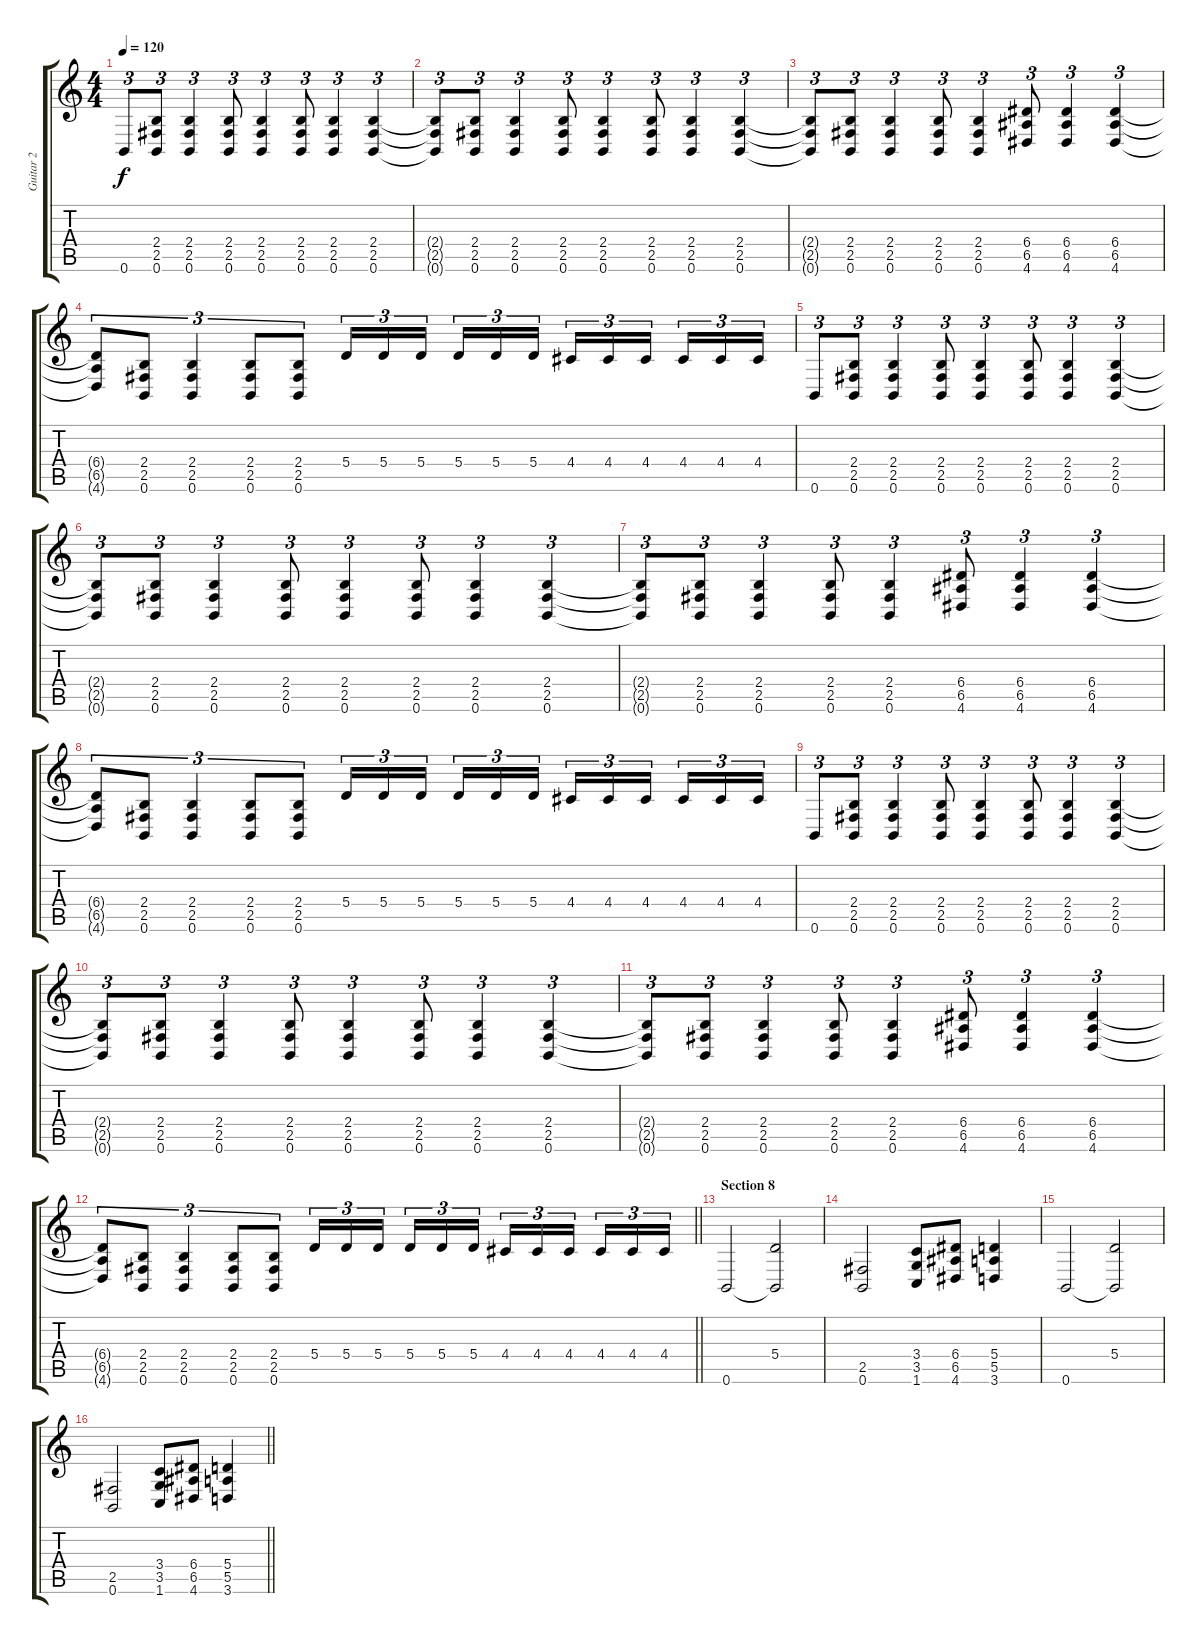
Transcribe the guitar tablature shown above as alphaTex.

\track ("Guitar 2" "Guitar 2") {instrument distortionguitar}
\staff {score tabs}
\tuning (B3 Gb3 D3 A2 E2 B1) {hide}
\ts (4 4)
\tempo 120
\clef g2
\ks c
0.6.8{tu (3 2) dy f} (2.4 2.5 0.6).8{tu (3 2)} (2.4 2.5 0.6).4{tu (3 2)} (2.4 2.5 0.6).8{tu (3 2)} (2.4 2.5 0.6).4{tu (3 2)} (2.4 2.5 0.6).8{tu (3 2)} (2.4 2.5 0.6).4{tu (3 2)} (2.4 2.5 0.6).4{tu (3 2)} |
(2.4{t} 2.5{t} 0.6{t}).8{tu (3 2)} (2.4 2.5 0.6).8{tu (3 2)} (2.4 2.5 0.6).4{tu (3 2)} (2.4 2.5 0.6).8{tu (3 2)} (2.4 2.5 0.6).4{tu (3 2)} (2.4 2.5 0.6).8{tu (3 2)} (2.4 2.5 0.6).4{tu (3 2)} (2.4 2.5 0.6).4{tu (3 2)} |
(2.4{t} 2.5{t} 0.6{t}).8{tu (3 2)} (2.4 2.5 0.6).8{tu (3 2)} (2.4 2.5 0.6).4{tu (3 2)} (2.4 2.5 0.6).8{tu (3 2)} (2.4 2.5 0.6).4{tu (3 2)} (6.4 6.5 4.6).8{tu (3 2)} (6.4 6.5 4.6).4{tu (3 2)} (6.4 6.5 4.6).4{tu (3 2)} |
(6.4{t} 6.5{t} 4.6{t}).8{tu (3 2)} (2.4 2.5 0.6).8{tu (3 2)} (2.4 2.5 0.6).4{tu (3 2)} (2.4 2.5 0.6).8{tu (3 2)} (2.4 2.5 0.6).8{tu (3 2)} 5.4.16{tu (3 2)} 5.4.16{tu (3 2)} 5.4.16{tu (3 2) beam splitsecondary} 5.4.16{tu (3 2)} 5.4.16{tu (3 2)} 5.4.16{tu (3 2)} 4.4.16{tu (3 2)} 4.4.16{tu (3 2)} 4.4.16{tu (3 2) beam splitsecondary} 4.4.16{tu (3 2)} 4.4.16{tu (3 2)} 4.4.16{tu (3 2)} |
0.6.8{tu (3 2)} (2.4 2.5 0.6).8{tu (3 2)} (2.4 2.5 0.6).4{tu (3 2)} (2.4 2.5 0.6).8{tu (3 2)} (2.4 2.5 0.6).4{tu (3 2)} (2.4 2.5 0.6).8{tu (3 2)} (2.4 2.5 0.6).4{tu (3 2)} (2.4 2.5 0.6).4{tu (3 2)} |
(2.4{t} 2.5{t} 0.6{t}).8{tu (3 2)} (2.4 2.5 0.6).8{tu (3 2)} (2.4 2.5 0.6).4{tu (3 2)} (2.4 2.5 0.6).8{tu (3 2)} (2.4 2.5 0.6).4{tu (3 2)} (2.4 2.5 0.6).8{tu (3 2)} (2.4 2.5 0.6).4{tu (3 2)} (2.4 2.5 0.6).4{tu (3 2)} |
(2.4{t} 2.5{t} 0.6{t}).8{tu (3 2)} (2.4 2.5 0.6).8{tu (3 2)} (2.4 2.5 0.6).4{tu (3 2)} (2.4 2.5 0.6).8{tu (3 2)} (2.4 2.5 0.6).4{tu (3 2)} (6.4 6.5 4.6).8{tu (3 2)} (6.4 6.5 4.6).4{tu (3 2)} (6.4 6.5 4.6).4{tu (3 2)} |
(6.4{t} 6.5{t} 4.6{t}).8{tu (3 2)} (2.4 2.5 0.6).8{tu (3 2)} (2.4 2.5 0.6).4{tu (3 2)} (2.4 2.5 0.6).8{tu (3 2)} (2.4 2.5 0.6).8{tu (3 2)} 5.4.16{tu (3 2)} 5.4.16{tu (3 2)} 5.4.16{tu (3 2) beam splitsecondary} 5.4.16{tu (3 2)} 5.4.16{tu (3 2)} 5.4.16{tu (3 2)} 4.4.16{tu (3 2)} 4.4.16{tu (3 2)} 4.4.16{tu (3 2) beam splitsecondary} 4.4.16{tu (3 2)} 4.4.16{tu (3 2)} 4.4.16{tu (3 2)} |
0.6.8{tu (3 2)} (2.4 2.5 0.6).8{tu (3 2)} (2.4 2.5 0.6).4{tu (3 2)} (2.4 2.5 0.6).8{tu (3 2)} (2.4 2.5 0.6).4{tu (3 2)} (2.4 2.5 0.6).8{tu (3 2)} (2.4 2.5 0.6).4{tu (3 2)} (2.4 2.5 0.6).4{tu (3 2)} |
(2.4{t} 2.5{t} 0.6{t}).8{tu (3 2)} (2.4 2.5 0.6).8{tu (3 2)} (2.4 2.5 0.6).4{tu (3 2)} (2.4 2.5 0.6).8{tu (3 2)} (2.4 2.5 0.6).4{tu (3 2)} (2.4 2.5 0.6).8{tu (3 2)} (2.4 2.5 0.6).4{tu (3 2)} (2.4 2.5 0.6).4{tu (3 2)} |
(2.4{t} 2.5{t} 0.6{t}).8{tu (3 2)} (2.4 2.5 0.6).8{tu (3 2)} (2.4 2.5 0.6).4{tu (3 2)} (2.4 2.5 0.6).8{tu (3 2)} (2.4 2.5 0.6).4{tu (3 2)} (6.4 6.5 4.6).8{tu (3 2)} (6.4 6.5 4.6).4{tu (3 2)} (6.4 6.5 4.6).4{tu (3 2)} |
\barLineRight lightlight
(6.4{t} 6.5{t} 4.6{t}).8{tu (3 2)} (2.4 2.5 0.6).8{tu (3 2)} (2.4 2.5 0.6).4{tu (3 2)} (2.4 2.5 0.6).8{tu (3 2)} (2.4 2.5 0.6).8{tu (3 2)} 5.4.16{tu (3 2)} 5.4.16{tu (3 2)} 5.4.16{tu (3 2) beam splitsecondary} 5.4.16{tu (3 2)} 5.4.16{tu (3 2)} 5.4.16{tu (3 2)} 4.4.16{tu (3 2)} 4.4.16{tu (3 2)} 4.4.16{tu (3 2) beam splitsecondary} 4.4.16{tu (3 2)} 4.4.16{tu (3 2)} 4.4.16{tu (3 2)} |
\section ("" "Section 8")
0.6.2 (5.4 0.6{t}).2 |
(2.5 0.6).2 (3.4 3.5 1.6).8 (6.4 6.5 4.6).8 (5.4 5.5 3.6).4 |
0.6.2 (5.4 0.6{t}).2 |
\barLineRight lightlight
(2.5 0.6).2 (3.4 3.5 1.6).8 (6.4 6.5 4.6).8 (5.4 5.5 3.6).4
